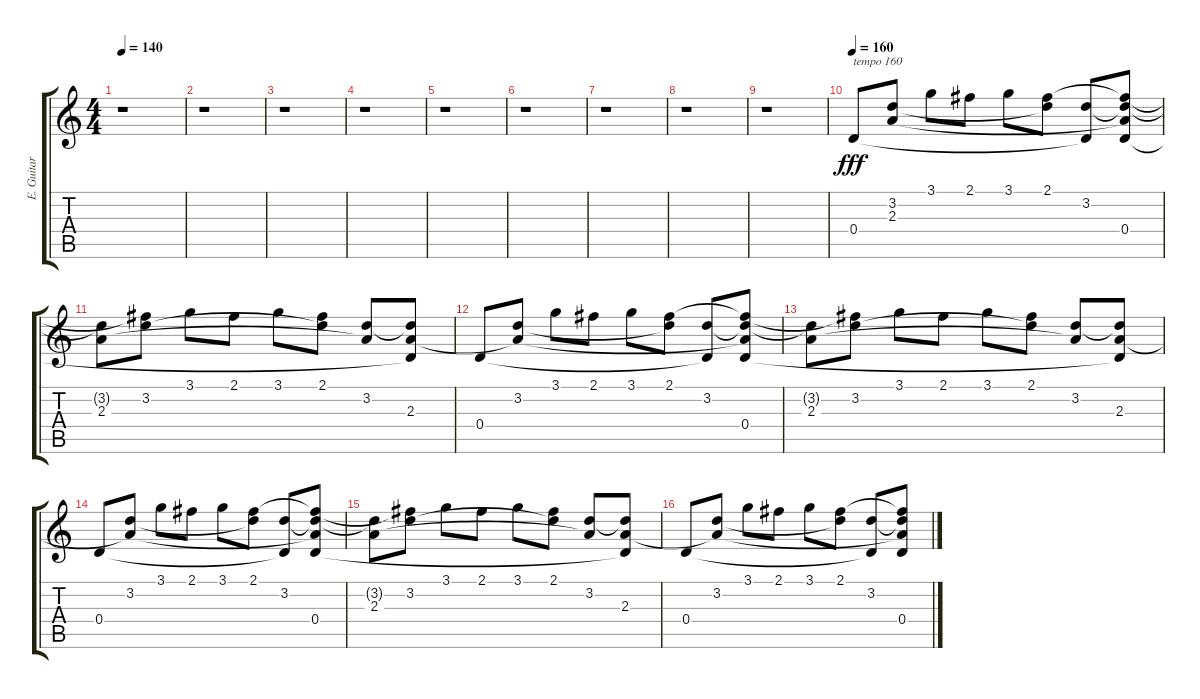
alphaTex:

\track ("E. Guitar 6" "E. Guitar ") {instrument electricguitarclean}
\staff {score tabs}
\tuning (E4 B3 G3 D3 A2 D2) {hide}
\ts (4 4)
\tempo 140
\clef g2
\ks c
r.1{dy fff} |
r.1 |
r.1 |
r.1 |
r.1 |
r.1 |
r.1 |
r.1 |
r.1 |
\tempo 160
0.4.8{txt "tempo 160" instrument electricguitarclean} (3.2 2.3).8 3.1.8 2.1.8 3.1.8 (2.1 3.2{t}).8 (3.2 0.4{t}).8 (2.1{t} 3.2{t} 2.3{t} 0.4).8 |
(3.2{t} 2.3).8 (2.1{t} 3.2).8 3.1.8 2.1.8 3.1.8 (2.1 3.2{t}).8 (3.2 2.3{t}).8 (3.2{t} 2.3 0.4{t}).8 |
0.4.8 (3.2 2.3{t}).8 3.1.8 2.1.8 3.1.8 (2.1 3.2{t}).8 (3.2 0.4{t}).8 (2.1{t} 3.2{t} 2.3{t} 0.4).8 |
(3.2{t} 2.3).8 (2.1{t} 3.2).8 3.1.8 2.1.8 3.1.8 (2.1 3.2{t}).8 (3.2 2.3{t}).8 (3.2{t} 2.3 0.4{t}).8 |
0.4.8 (3.2 2.3{t}).8 3.1.8 2.1.8 3.1.8 (2.1 3.2{t}).8 (3.2 0.4{t}).8 (2.1{t} 3.2{t} 2.3{t} 0.4).8 |
(3.2{t} 2.3).8 (2.1{t} 3.2).8 3.1.8 2.1.8 3.1.8 (2.1 3.2{t}).8 (3.2 2.3{t}).8 (3.2{t} 2.3 0.4{t}).8 |
0.4.8 (3.2 2.3{t}).8 3.1.8 2.1.8 3.1.8 (2.1 3.2{t}).8 (3.2 0.4{t}).8 (2.1{t} 3.2{t} 2.3{t} 0.4).8
